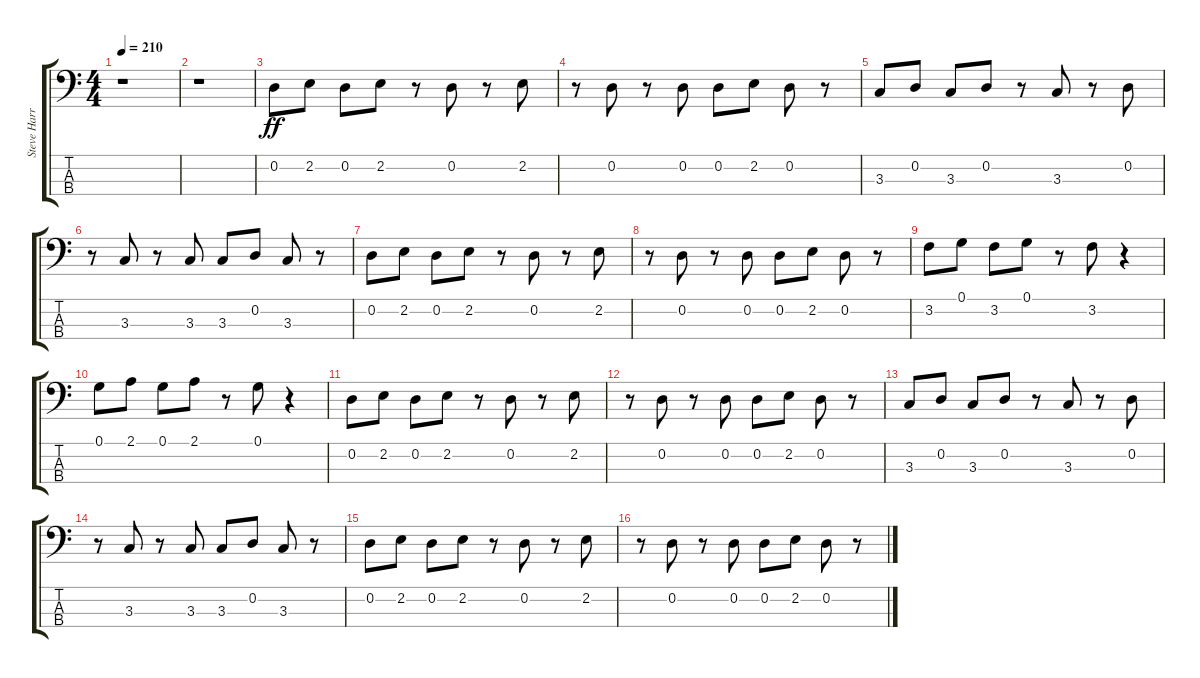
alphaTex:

\track ("Steve Harris" "Steve Harr") {instrument electricbassfinger}
\staff {score tabs}
\tuning (G2 D2 A1 E1) {hide}
\ts (4 4)
\tempo 210
\tempo 190
\tempo 210
\clef f4
\ks c
r.1{dy ff instrument electricbassfinger} |
r.1 |
0.2.8 2.2.8 0.2.8 2.2.8 r.8 0.2.8 r.8 2.2.8 |
r.8 0.2.8 r.8 0.2.8 0.2.8 2.2.8 0.2.8 r.8 |
3.3.8 0.2.8 3.3.8 0.2.8 r.8 3.3.8 r.8 0.2.8 |
r.8 3.3.8 r.8 3.3.8 3.3.8 0.2.8 3.3.8 r.8 |
0.2.8 2.2.8 0.2.8 2.2.8 r.8 0.2.8 r.8 2.2.8 |
r.8 0.2.8 r.8 0.2.8 0.2.8 2.2.8 0.2.8 r.8 |
3.2.8 0.1.8 3.2.8 0.1.8 r.8 3.2.8 r.4 |
0.1.8 2.1.8 0.1.8 2.1.8 r.8 0.1.8 r.4 |
0.2.8 2.2.8 0.2.8 2.2.8 r.8 0.2.8 r.8 2.2.8 |
r.8 0.2.8 r.8 0.2.8 0.2.8 2.2.8 0.2.8 r.8 |
3.3.8 0.2.8 3.3.8 0.2.8 r.8 3.3.8 r.8 0.2.8 |
r.8 3.3.8 r.8 3.3.8 3.3.8 0.2.8 3.3.8 r.8 |
0.2.8 2.2.8 0.2.8 2.2.8 r.8 0.2.8 r.8 2.2.8 |
r.8 0.2.8 r.8 0.2.8 0.2.8 2.2.8 0.2.8 r.8
